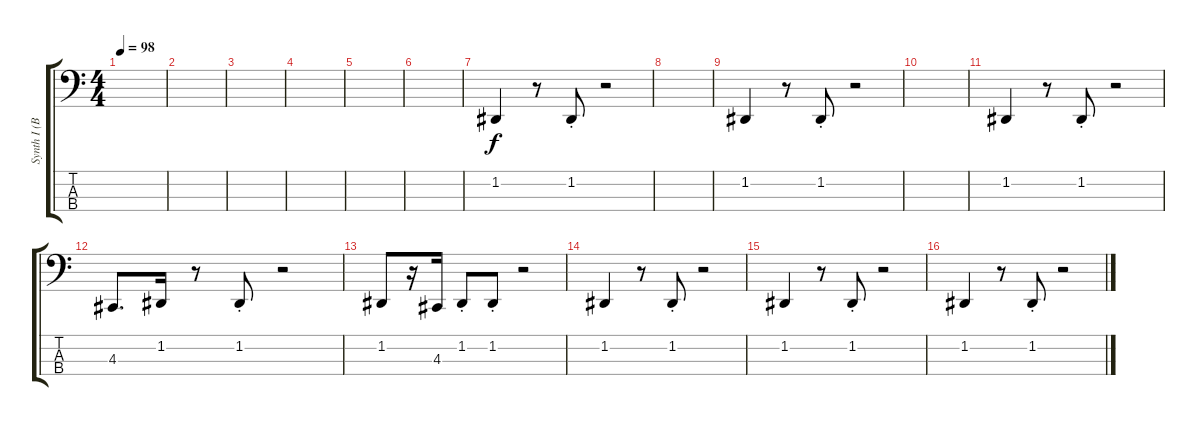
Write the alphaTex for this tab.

\track ("Synth I (Banks)" "Synth I (B") {instrument brasssection}
\staff {score tabs}
\tuning (G2 D2 A1 E1) {hide}
\ts (4 4)
\tempo 98
\clef f4
\ks c
|
|
|
|
|
|
1.2.4 r.8 1.2{st}.8 r.2 |
|
1.2.4 r.8 1.2{st}.8 r.2 |
|
1.2.4 r.8 1.2{st}.8 r.2 |
4.3.8{d} 1.2.16 r.8 1.2{st}.8 r.2 |
1.2.8 r.16 4.3.16 1.2{st}.8 1.2{st}.8 r.2 |
1.2.4 r.8 1.2{st}.8 r.2 |
1.2.4 r.8 1.2{st}.8 r.2 |
1.2.4 r.8 1.2{st}.8 r.2
